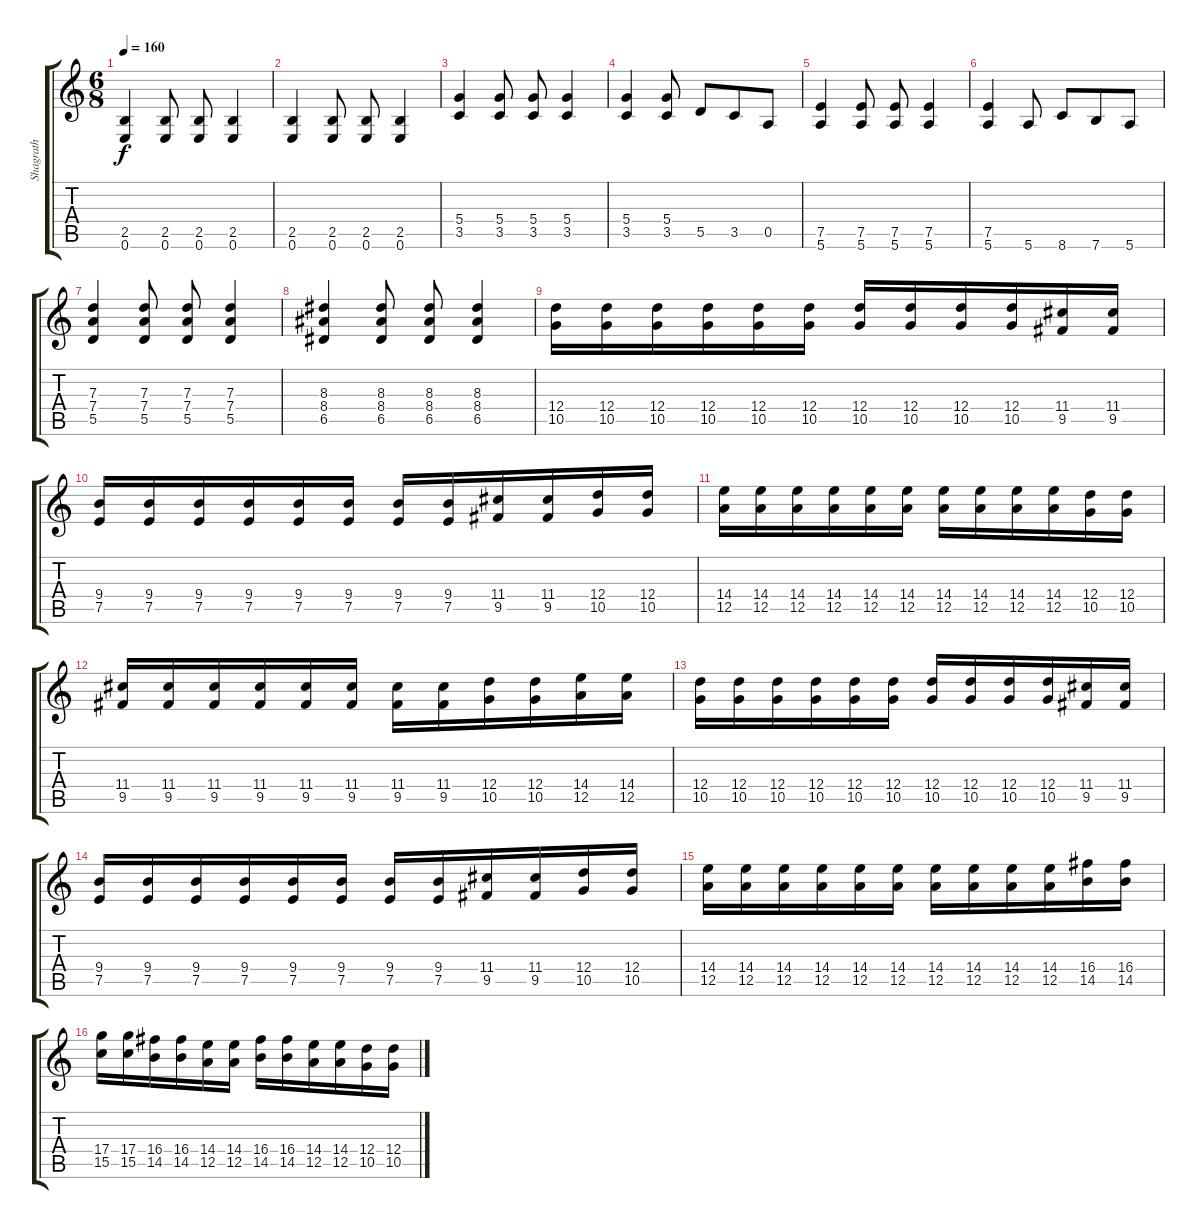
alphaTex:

\track ("Shagrath" "Shagrath") {instrument distortionguitar}
\staff {score tabs}
\tuning (E4 B3 G3 D3 A2 E2) {hide}
\ts (6 8)
\tempo 160
\clef g2
\ks c
(2.5 0.6).4{dy f} (2.5 0.6).8 (2.5 0.6).8 (2.5 0.6).4 |
(2.5 0.6).4 (2.5 0.6).8 (2.5 0.6).8 (2.5 0.6).4 |
(5.4 3.5).4 (5.4 3.5).8 (5.4 3.5).8 (5.4 3.5).4 |
(5.4 3.5).4 (5.4 3.5).8 5.5.8 3.5.8 0.5.8 |
(7.5 5.6).4 (7.5 5.6).8 (7.5 5.6).8 (7.5 5.6).4 |
(7.5 5.6).4 5.6.8 8.6.8 7.6.8 5.6.8 |
(7.3 7.4 5.5).4 (7.3 7.4 5.5).8 (7.3 7.4 5.5).8 (7.3 7.4 5.5).4 |
(8.3 8.4 6.5).4 (8.3 8.4 6.5).8 (8.3 8.4 6.5).8 (8.3 8.4 6.5).4 |
(12.4 10.5).16 (12.4 10.5).16 (12.4 10.5).16 (12.4 10.5).16 (12.4 10.5).16 (12.4 10.5).16 (12.4 10.5).16 (12.4 10.5).16 (12.4 10.5).16 (12.4 10.5).16 (11.4 9.5).16 (11.4 9.5).16 |
(9.4 7.5).16 (9.4 7.5).16 (9.4 7.5).16 (9.4 7.5).16 (9.4 7.5).16 (9.4 7.5).16 (9.4 7.5).16 (9.4 7.5).16 (11.4 9.5).16 (11.4 9.5).16 (12.4 10.5).16 (12.4 10.5).16 |
(14.4 12.5).16 (14.4 12.5).16 (14.4 12.5).16 (14.4 12.5).16 (14.4 12.5).16 (14.4 12.5).16 (14.4 12.5).16 (14.4 12.5).16 (14.4 12.5).16 (14.4 12.5).16 (12.4 10.5).16 (12.4 10.5).16 |
(11.4 9.5).16 (11.4 9.5).16 (11.4 9.5).16 (11.4 9.5).16 (11.4 9.5).16 (11.4 9.5).16 (11.4 9.5).16 (11.4 9.5).16 (12.4 10.5).16 (12.4 10.5).16 (14.4 12.5).16 (14.4 12.5).16 |
(12.4 10.5).16 (12.4 10.5).16 (12.4 10.5).16 (12.4 10.5).16 (12.4 10.5).16 (12.4 10.5).16 (12.4 10.5).16 (12.4 10.5).16 (12.4 10.5).16 (12.4 10.5).16 (11.4 9.5).16 (11.4 9.5).16 |
(9.4 7.5).16 (9.4 7.5).16 (9.4 7.5).16 (9.4 7.5).16 (9.4 7.5).16 (9.4 7.5).16 (9.4 7.5).16 (9.4 7.5).16 (11.4 9.5).16 (11.4 9.5).16 (12.4 10.5).16 (12.4 10.5).16 |
(14.4 12.5).16 (14.4 12.5).16 (14.4 12.5).16 (14.4 12.5).16 (14.4 12.5).16 (14.4 12.5).16 (14.4 12.5).16 (14.4 12.5).16 (14.4 12.5).16 (14.4 12.5).16 (16.4 14.5).16 (16.4 14.5).16 |
(17.4 15.5).16 (17.4 15.5).16 (16.4 14.5).16 (16.4 14.5).16 (14.4 12.5).16 (14.4 12.5).16 (16.4 14.5).16 (16.4 14.5).16 (14.4 12.5).16 (14.4 12.5).16 (12.4 10.5).16 (12.4 10.5).16
